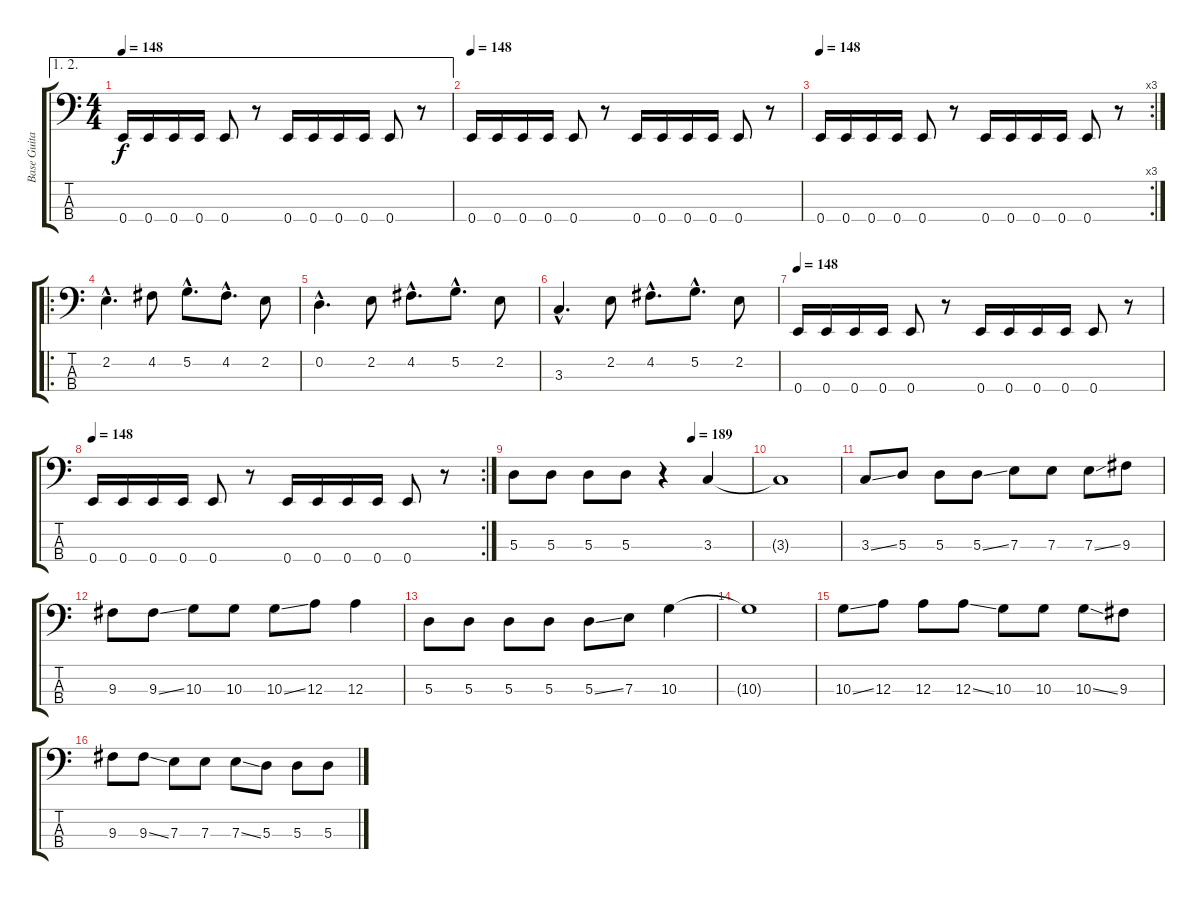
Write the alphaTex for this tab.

\track ("Base Guitar" "Base Guita") {instrument electricbassfinger}
\staff {score tabs}
\tuning (G2 D2 A1 E1) {hide}
\ae (1 2)
\ts (4 4)
\tempo 148
\clef f4
\ks c
0.4.16{dy f} 0.4.16 0.4.16 0.4.16 0.4.8 r.8 0.4.16 0.4.16 0.4.16 0.4.16 0.4.8 r.8 |
\tempo 148
0.4.16 0.4.16 0.4.16 0.4.16 0.4.8 r.8 0.4.16 0.4.16 0.4.16 0.4.16 0.4.8 r.8 |
\rc 3
\tempo 148
0.4.16 0.4.16 0.4.16 0.4.16 0.4.8 r.8 0.4.16 0.4.16 0.4.16 0.4.16 0.4.8 r.8 |
\ro
2.2{hac}.4{d} 4.2.8 5.2{hac}.8{d} 4.2{hac}.8{d} 2.2.8 |
0.2{hac}.4{d} 2.2.8 4.2{hac}.8{d} 5.2{hac}.8{d} 2.2.8 |
3.3{hac}.4{d} 2.2.8 4.2{hac}.8{d} 5.2{hac}.8{d} 2.2.8 |
\tempo 148
0.4.16 0.4.16 0.4.16 0.4.16 0.4.8 r.8 0.4.16 0.4.16 0.4.16 0.4.16 0.4.8 r.8 |
\rc 2
\tempo 148
0.4.16 0.4.16 0.4.16 0.4.16 0.4.8 r.8 0.4.16 0.4.16 0.4.16 0.4.16 0.4.8 r.8 |
\tempo (189 0.75)
5.3.8 5.3.8 5.3.8 5.3.8 r.4 3.3.4 |
3.3{t}.1 |
3.3{ss}.8 5.3.8 5.3.8 5.3{ss}.8 7.3.8 7.3.8 7.3{ss}.8 9.3.8 |
9.3.8 9.3{ss}.8 10.3.8 10.3.8 10.3{ss}.8 12.3.8 12.3.4 |
5.3.8 5.3.8 5.3.8 5.3.8 5.3{ss}.8 7.3.8 10.3.4 |
10.3{t}.1 |
10.3{ss}.8 12.3.8 12.3.8 12.3{ss}.8 10.3.8 10.3.8 10.3{ss}.8 9.3.8 |
9.3.8 9.3{ss}.8 7.3.8 7.3.8 7.3{ss}.8 5.3.8 5.3.8 5.3.8
